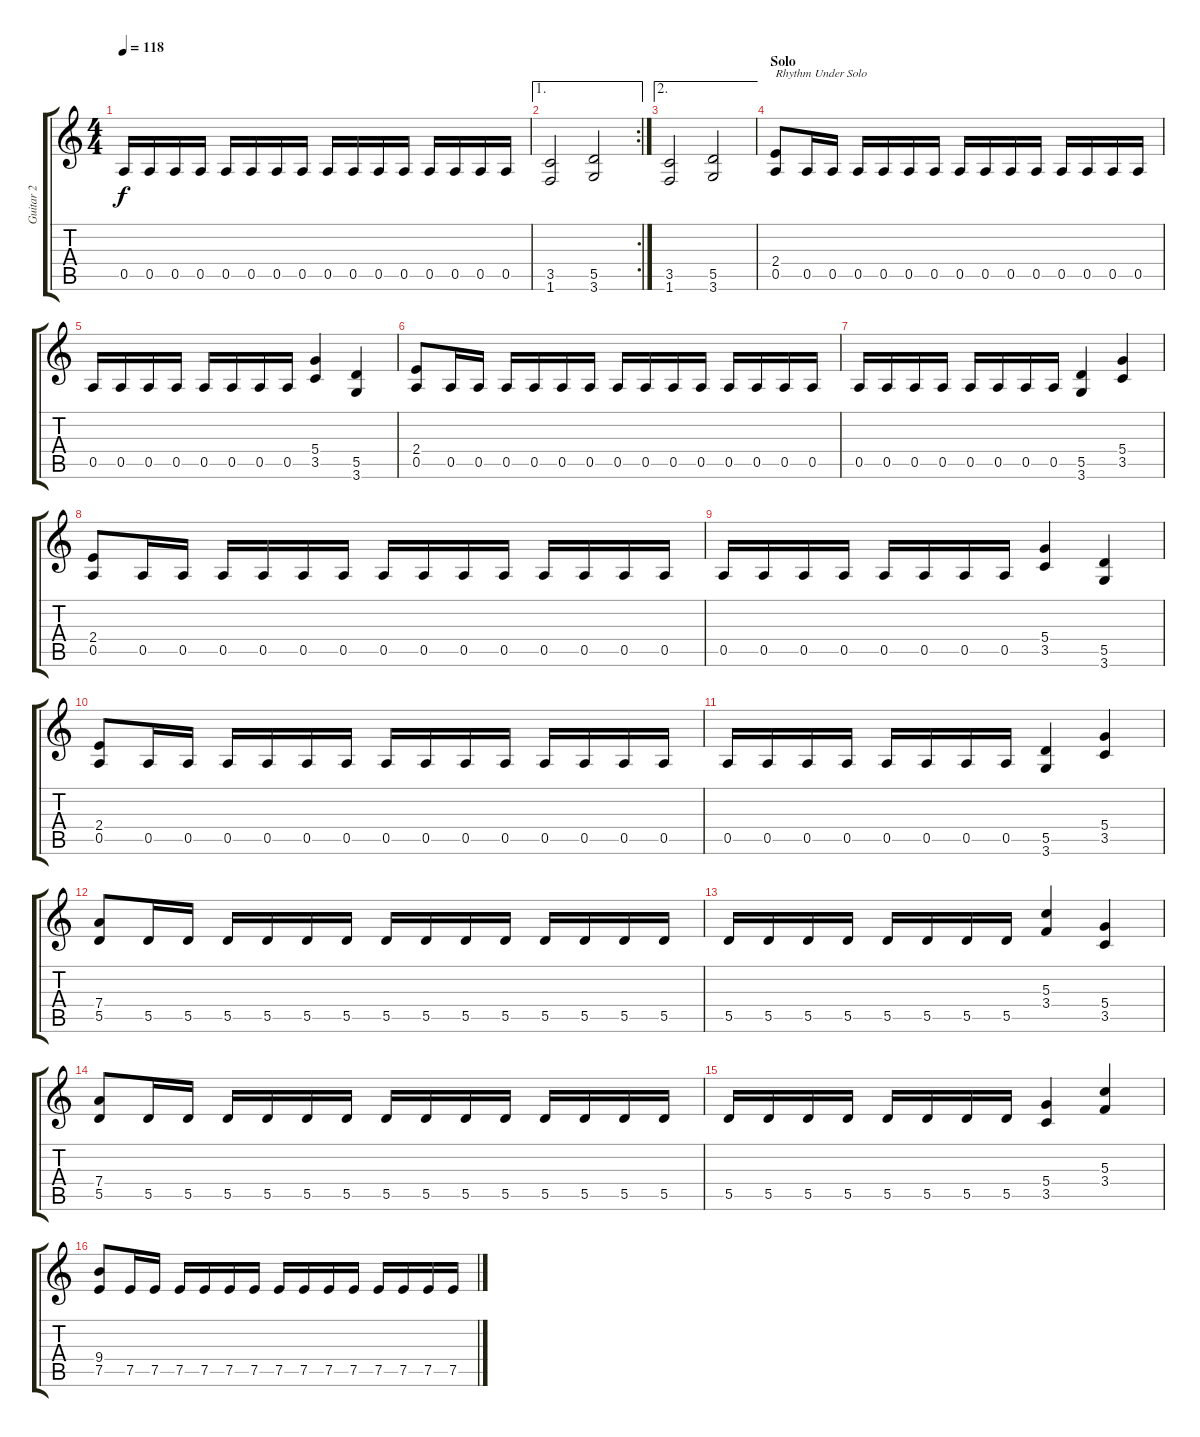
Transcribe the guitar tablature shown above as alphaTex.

\track ("Guitar 2" "Guitar 2") {instrument overdrivenguitar}
\staff {score tabs}
\tuning (E4 B3 G3 D3 A2 E2) {hide}
\ts (4 4)
\tempo 118
\clef g2
\ks c
0.5.16{dy f} 0.5.16 0.5.16 0.5.16 0.5.16 0.5.16 0.5.16 0.5.16 0.5.16 0.5.16 0.5.16 0.5.16 0.5.16 0.5.16 0.5.16 0.5.16 |
\ae 1
\rc 2
(3.5 1.6).2 (5.5 3.6).2 |
\ae 2
(3.5 1.6).2 (5.5 3.6).2 |
\section ("" "Solo")
(2.4 0.5).8{txt "Rhythm Under Solo"} 0.5.16 0.5.16 0.5.16 0.5.16 0.5.16 0.5.16 0.5.16 0.5.16 0.5.16 0.5.16 0.5.16 0.5.16 0.5.16 0.5.16 |
0.5.16 0.5.16 0.5.16 0.5.16 0.5.16 0.5.16 0.5.16 0.5.16 (5.4 3.5).4 (5.5 3.6).4 |
(2.4 0.5).8 0.5.16 0.5.16 0.5.16 0.5.16 0.5.16 0.5.16 0.5.16 0.5.16 0.5.16 0.5.16 0.5.16 0.5.16 0.5.16 0.5.16 |
0.5.16 0.5.16 0.5.16 0.5.16 0.5.16 0.5.16 0.5.16 0.5.16 (5.5 3.6).4 (5.4 3.5).4 |
(2.4 0.5).8 0.5.16 0.5.16 0.5.16 0.5.16 0.5.16 0.5.16 0.5.16 0.5.16 0.5.16 0.5.16 0.5.16 0.5.16 0.5.16 0.5.16 |
0.5.16 0.5.16 0.5.16 0.5.16 0.5.16 0.5.16 0.5.16 0.5.16 (5.4 3.5).4 (5.5 3.6).4 |
(2.4 0.5).8 0.5.16 0.5.16 0.5.16 0.5.16 0.5.16 0.5.16 0.5.16 0.5.16 0.5.16 0.5.16 0.5.16 0.5.16 0.5.16 0.5.16 |
0.5.16 0.5.16 0.5.16 0.5.16 0.5.16 0.5.16 0.5.16 0.5.16 (5.5 3.6).4 (5.4 3.5).4 |
(7.4 5.5).8 5.5.16 5.5.16 5.5.16 5.5.16 5.5.16 5.5.16 5.5.16 5.5.16 5.5.16 5.5.16 5.5.16 5.5.16 5.5.16 5.5.16 |
5.5.16 5.5.16 5.5.16 5.5.16 5.5.16 5.5.16 5.5.16 5.5.16 (5.3 3.4).4 (5.4 3.5).4 |
(7.4 5.5).8 5.5.16 5.5.16 5.5.16 5.5.16 5.5.16 5.5.16 5.5.16 5.5.16 5.5.16 5.5.16 5.5.16 5.5.16 5.5.16 5.5.16 |
5.5.16 5.5.16 5.5.16 5.5.16 5.5.16 5.5.16 5.5.16 5.5.16 (5.4 3.5).4 (5.3 3.4).4 |
(9.4 7.5).8 7.5.16 7.5.16 7.5.16 7.5.16 7.5.16 7.5.16 7.5.16 7.5.16 7.5.16 7.5.16 7.5.16 7.5.16 7.5.16 7.5.16
